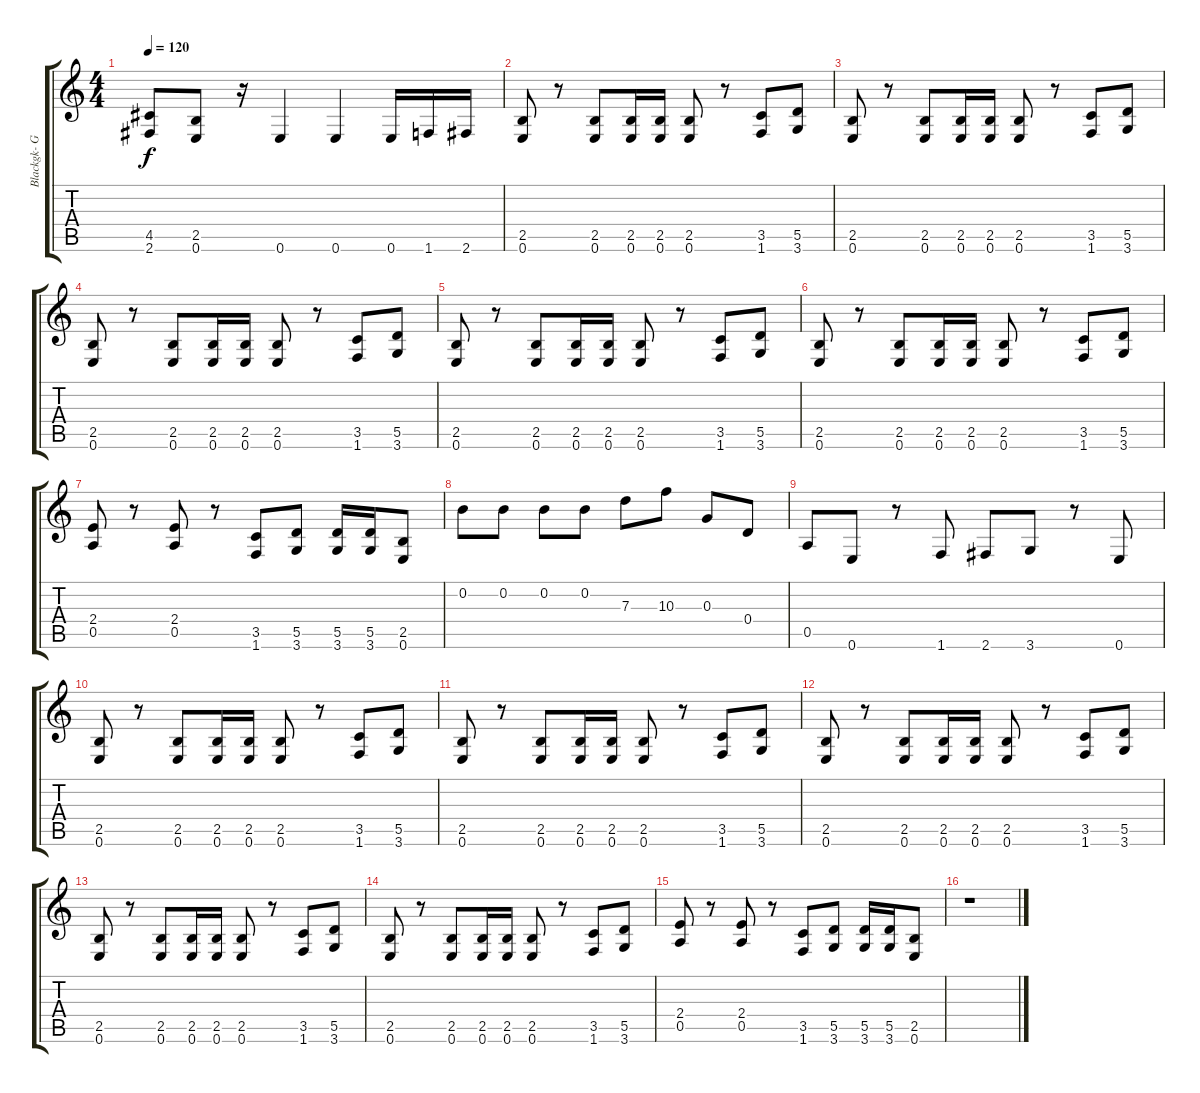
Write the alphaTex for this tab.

\track ("Blackgk- Gitara" "Blackgk- G") {instrument overdrivenguitar}
\staff {score tabs}
\tuning (E4 B3 G3 D3 A2 E2) {hide}
\ts (4 4)
\tempo 120
\clef g2
\ks c
(4.5 2.6).8{dy f instrument overdrivenguitar} (2.5 0.6).8 r.16 0.6.4 0.6.4 0.6.16 1.6.16 2.6.16 |
(2.5 0.6).8 r.8 (2.5 0.6).8 (2.5 0.6).16 (2.5 0.6).16 (2.5 0.6).8 r.8 (3.5 1.6).8 (5.5 3.6).8 |
(2.5 0.6).8 r.8 (2.5 0.6).8 (2.5 0.6).16 (2.5 0.6).16 (2.5 0.6).8 r.8 (3.5 1.6).8 (5.5 3.6).8 |
(2.5 0.6).8 r.8 (2.5 0.6).8 (2.5 0.6).16 (2.5 0.6).16 (2.5 0.6).8 r.8 (3.5 1.6).8 (5.5 3.6).8 |
(2.5 0.6).8 r.8 (2.5 0.6).8 (2.5 0.6).16 (2.5 0.6).16 (2.5 0.6).8 r.8 (3.5 1.6).8 (5.5 3.6).8 |
(2.5 0.6).8 r.8 (2.5 0.6).8 (2.5 0.6).16 (2.5 0.6).16 (2.5 0.6).8 r.8 (3.5 1.6).8 (5.5 3.6).8 |
(2.4 0.5).8 r.8 (2.4 0.5).8 r.8 (3.5 1.6).8 (5.5 3.6).8 (5.5 3.6).16 (5.5 3.6).16 (2.5 0.6).8 |
0.2.8 0.2.8 0.2.8 0.2.8 7.3.8 10.3.8 0.3.8 0.4.8 |
0.5.8 0.6.8 r.8 1.6.8 2.6.8 3.6.8 r.8 0.6.8 |
(2.5 0.6).8 r.8 (2.5 0.6).8 (2.5 0.6).16 (2.5 0.6).16 (2.5 0.6).8 r.8 (3.5 1.6).8 (5.5 3.6).8 |
(2.5 0.6).8 r.8 (2.5 0.6).8 (2.5 0.6).16 (2.5 0.6).16 (2.5 0.6).8 r.8 (3.5 1.6).8 (5.5 3.6).8 |
(2.5 0.6).8 r.8 (2.5 0.6).8 (2.5 0.6).16 (2.5 0.6).16 (2.5 0.6).8 r.8 (3.5 1.6).8 (5.5 3.6).8 |
(2.5 0.6).8 r.8 (2.5 0.6).8 (2.5 0.6).16 (2.5 0.6).16 (2.5 0.6).8 r.8 (3.5 1.6).8 (5.5 3.6).8 |
(2.5 0.6).8 r.8 (2.5 0.6).8 (2.5 0.6).16 (2.5 0.6).16 (2.5 0.6).8 r.8 (3.5 1.6).8 (5.5 3.6).8 |
(2.4 0.5).8 r.8 (2.4 0.5).8 r.8 (3.5 1.6).8 (5.5 3.6).8 (5.5 3.6).16 (5.5 3.6).16 (2.5 0.6).8 |
r.1
